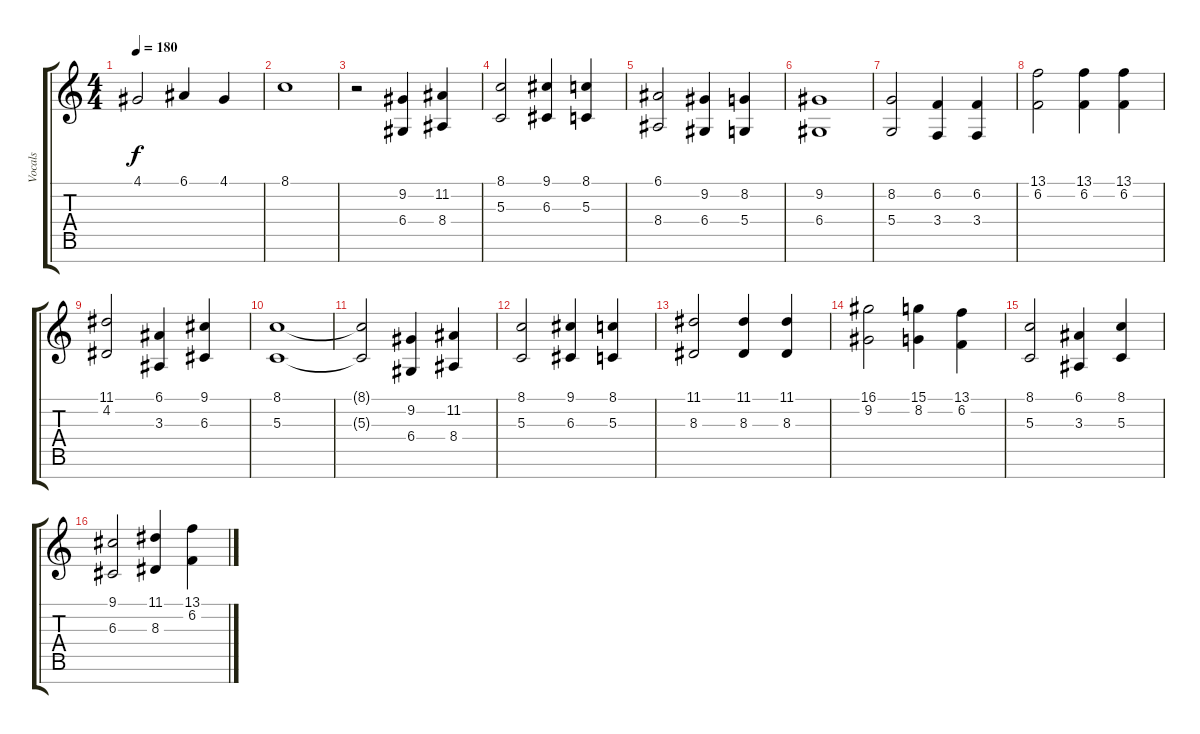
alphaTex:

\track ("Vocals" "Vocals") {instrument choiraahs}
\staff {score tabs}
\tuning (E4 B3 G3 D3 A2 E2 B1) {hide}
\ts (4 4)
\tempo 180
\clef g2
\ks c
4.1.2{dy f} 6.1.4 4.1.4 |
8.1.1 |
r.2 (9.2 6.4).4 (11.2 8.4).4 |
(8.1 5.3).2 (9.1 6.3).4 (8.1 5.3).4 |
(6.1 8.4).2 (9.2 6.4).4 (8.2 5.4).4 |
(9.2 6.4).1 |
(8.2 5.4).2 (6.2 3.4).4 (6.2 3.4).4 |
(13.1 6.2).2 (13.1 6.2).4 (13.1 6.2).4 |
(11.1 4.2).2 (6.1 3.3).4 (9.1 6.3).4 |
(8.1 5.3).1 |
(8.1{t} 5.3{t}).2 (9.2 6.4).4 (11.2 8.4).4 |
(8.1 5.3).2 (9.1 6.3).4 (8.1 5.3).4 |
(11.1 8.3).2 (11.1 8.3).4 (11.1 8.3).4 |
(16.1 9.2).2 (15.1 8.2).4 (13.1 6.2).4 |
(8.1 5.3).2 (6.1 3.3).4 (8.1 5.3).4 |
(9.1 6.3).2 (11.1 8.3).4 (13.1 6.2).4
